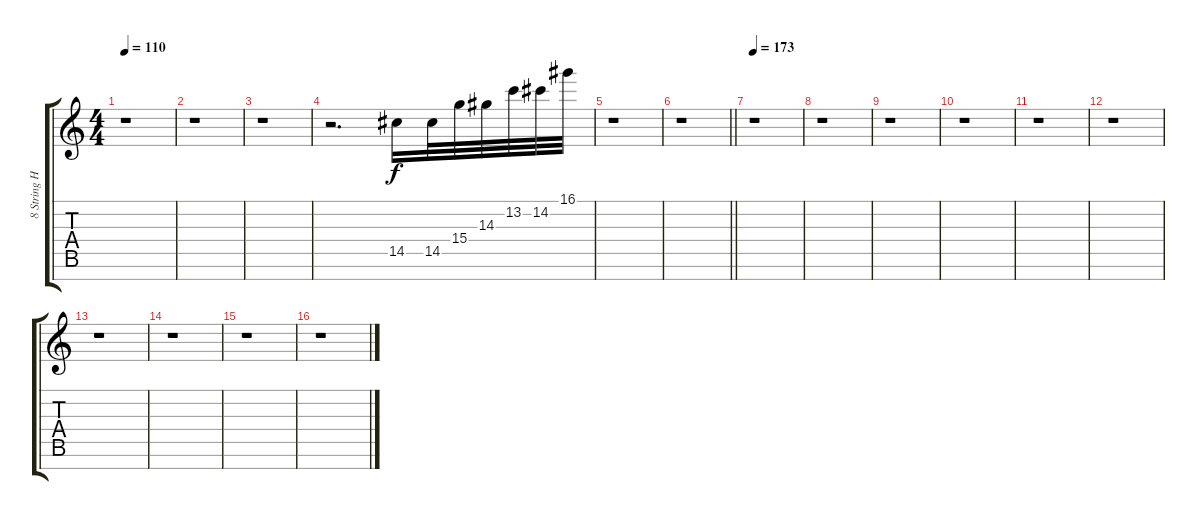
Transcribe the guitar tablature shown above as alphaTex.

\track ("8 String High" "8 String H") {instrument distortionguitar bank 114}
\staff {score tabs}
\tuning (E4 B3 Gb3 E3 B2 E2 B1) {hide}
\ts (4 4)
\tempo 110
\clef g2
\ks c
r.1{dy f} |
r.1 |
r.1 |
r.2{d} 14.5.16 14.5.32 15.4.32 14.3.32{beam merge} 13.2.32 14.2.32{beam merge} 16.1.32 |
r.1 |
\barLineRight lightlight
r.1 |
\section ("" "")
\tempo 173
r.1 |
r.1 |
r.1 |
r.1 |
r.1 |
r.1 |
r.1 |
r.1 |
r.1 |
r.1
